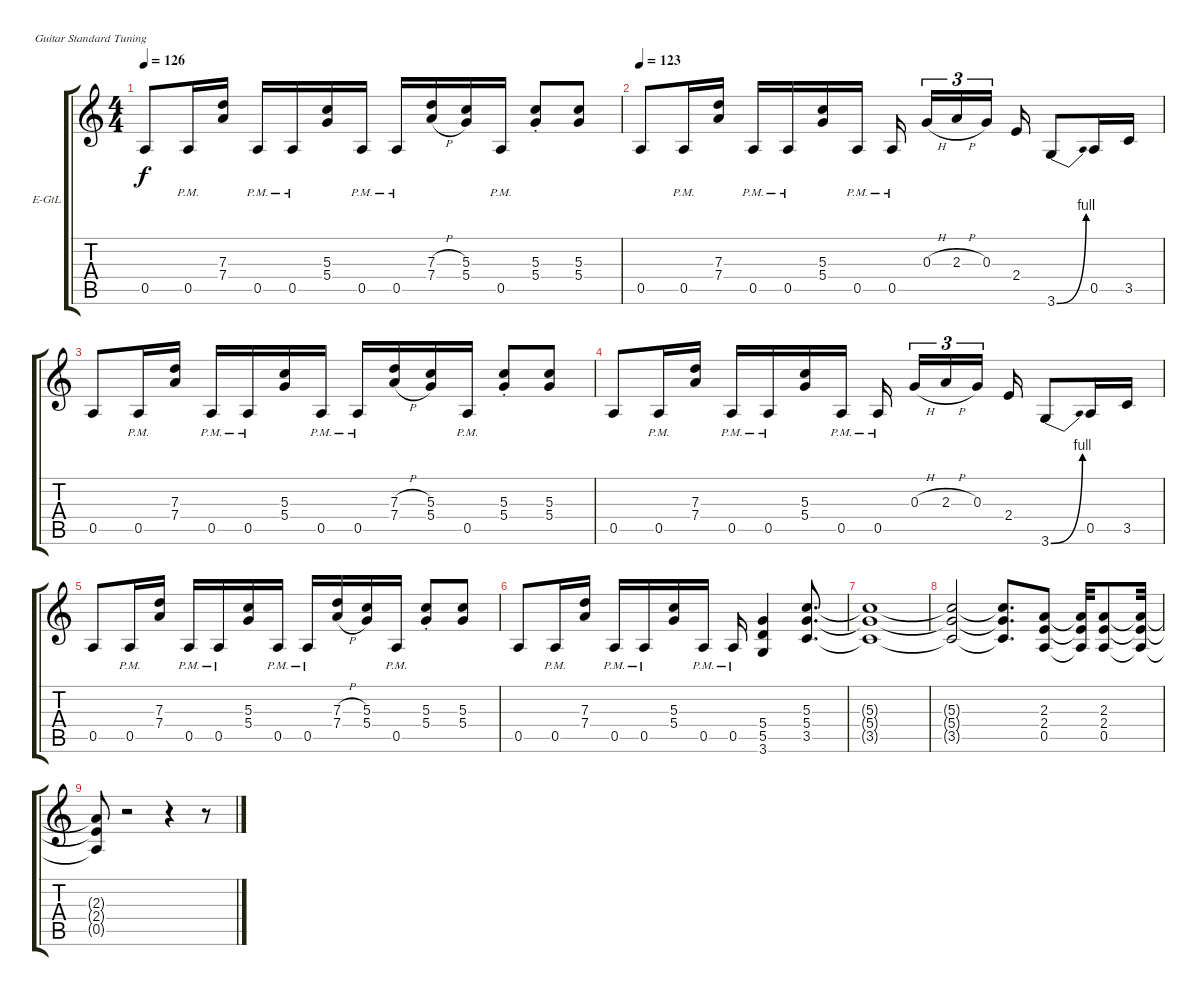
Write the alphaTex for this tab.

\bracketExtendMode groupsimilarinstruments
\firstSystemTrackNameOrientation horizontal
\otherSystemsTrackNameOrientation horizontal
\track ("Vivian Campbell L" "E-GtL") {instrument distortionguitar}
\staff {score tabs}
\tuning (E4 B3 G3 D3 A2 E2)
\ts (4 4)
\tempo 126
\clef g2
\ks aminor
0.5.8{dy f} 0.5{pm}.16 (7.3 7.4).16 0.5{pm}.16 0.5{pm}.16 (5.3 5.4).16 0.5{pm}.16 0.5{pm}.16 (7.3{h} 7.4{h}).16 (5.3 5.4).16 0.5{pm}.16 (5.3{st} 5.4{st}).8 (5.3 5.4).8 |
\tempo 123
0.5.8 0.5{pm}.16 (7.3 7.4).16 0.5{pm}.16 0.5{pm}.16 (5.3 5.4).16 0.5{pm}.16 0.5{pm}.16 0.3{h}.16{tu (3 2)} 2.3{h}.16{tu (3 2)} 0.3.16{tu (3 2)} 2.4.16 3.6{be (bend 0 0 28.799999999999997 4)}.8 0.5.16 3.5.16 |
0.5.8 0.5{pm}.16 (7.3 7.4).16 0.5{pm}.16 0.5{pm}.16 (5.3 5.4).16 0.5{pm}.16 0.5{pm}.16 (7.3{h} 7.4{h}).16 (5.3 5.4).16 0.5{pm}.16 (5.3{st} 5.4{st}).8 (5.3 5.4).8 |
0.5.8 0.5{pm}.16 (7.3 7.4).16 0.5{pm}.16 0.5{pm}.16 (5.3 5.4).16 0.5{pm}.16 0.5{pm}.16 0.3{h}.16{tu (3 2)} 2.3{h}.16{tu (3 2)} 0.3.16{tu (3 2)} 2.4.16 3.6{be (bend 0 0 28.799999999999997 4)}.8 0.5.16 3.5.16 |
0.5.8 0.5{pm}.16 (7.3 7.4).16 0.5{pm}.16 0.5{pm}.16 (5.3 5.4).16 0.5{pm}.16 0.5{pm}.16 (7.3{h} 7.4{h}).16 (5.3 5.4).16 0.5{pm}.16 (5.3{st} 5.4{st}).8 (5.3 5.4).8 |
0.5.8 0.5{pm}.16 (7.3 7.4).16 0.5{pm}.16 0.5{pm}.16 (5.3 5.4).16 0.5{pm}.16 0.5{pm}.16 (3.6 5.5 5.4).4 (3.5 5.4 5.3).8{d} |
(3.5{t} 5.4{t} 5.3{t}).1 |
(3.5{t} 5.4{t} 5.3{t}).2 (3.5{t} 5.4{t} 5.3{t}).8{d} (0.5 2.4 2.3).8 (0.5{t} 2.4{t} 2.3{t}).32 (0.5 2.4 2.3).8 (0.5{t} 2.4{t} 2.3{t}).32 |
(0.5{t} 2.4{t} 2.3{t}).8 r.2 r.4 r.8
